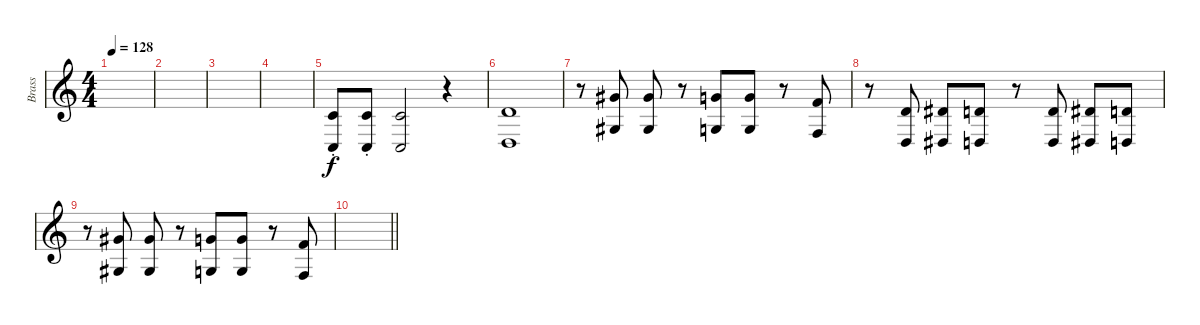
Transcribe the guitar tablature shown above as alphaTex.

\track ("Brass" "Brass") {instrument brasssection}
\staff {score}
\tuning (E4 B3 G3 D3 A2 E2 B1) {hide}
\ts (4 4)
\tempo 128
\clef g2
\ks c
|
|
|
|
(1.2{st} 8.6{st}).8 (1.2{st} 3.5{st}).8 (1.2 8.6).2 r.4{volume 0} |
(3.2 0.4).1{volume 11} |
r.8 (4.1 6.4).8 (4.1 6.4).8 r.8 (3.1 0.3).8 (3.1 0.3).8 r.8 (1.1 3.4).8 |
r.8 (3.2 0.4).8 (4.2 6.5).8 (3.2 0.4).8 r.8 (3.2 0.4).8 (4.2 6.5).8 (3.2 0.4).8 |
r.8 (4.1 6.4).8 (4.1 6.4).8 r.8 (3.1 0.3).8 (3.1 0.3).8 r.8 (1.1 3.4).8 |
\barLineRight lightlight
